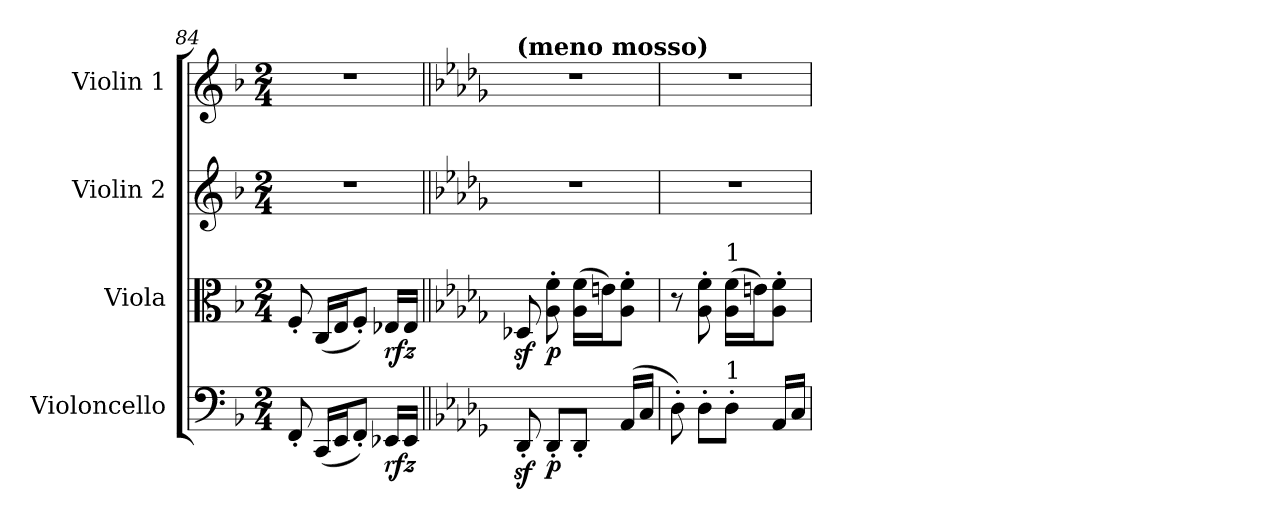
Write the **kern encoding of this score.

**kern	**dynam	**kern	**dynam	**kern	**kern
*part4	*part4	*part3	*part3	*part2	*part1
*staff4	*staff4	*staff3	*staff3	*staff2	*staff1
*I"Violoncello	*	*I"Viola	*	*I"Violin 2	*I"Violin 1
*I'Vc	*	*I'Vla	*	*I'Vln	*I'Vln
!!LO:LB:g=z
*clefF4	*	*clefC3	*	*clefG2	*clefG2
*k[b-]	*	*k[b-]	*	*k[b-]	*k[b-]
*M2/4	*	*M2/4	*	*M2/4	*M2/4
=84	=84	=84	=84	=84	=84
8FF'/	.	8F'/	.	2r	2r
(16CC/LL	.	(16C/LL	.	.	.
16EE/J	.	16E/J	.	.	.
8FF'/J)	.	8F'/J)	.	.	.
!	!LO:DY:b	!	!LO:DY:b	!	!
16EE-X/LL	rfz	16E-X/LL	rfz	.	.
16EE-/JJ	.	16E-/JJ	.	.	.
!!LO:LB:g=z
=85||	=85||	=85||	=85||	=85||	=85||
!!LO:REH:place=s1:a:B:cj:fs=14:t=E
*k[b-e-a-d-g-]	*	*k[b-e-a-d-g-]	*	*k[b-e-a-d-g-]	*k[b-e-a-d-g-]
!	!	!	!	!	!LO:TX:a:B:t=(meno mosso)
8DD-z<'/	.	8D-Xz</	.	2r	2r
!	!LO:DY:b	!	!LO:DY:b	!	!
8DD-'/L	p	8A-\' 8f\'	p	.	.
8DD-'/J	.	(16A-\ 16f\LL	.	.	.
.	.	16en\J)	.	.	.
(<16AA-/LL	.	8A-\' 8f\'J	.	.	.
16C/JJ	.	.	.	.	.
=86	=86	=86	=86	=86	=86
8D-'\)	.	8r	.	2r	2r
8D-'\L	.	8A-\' 8f\'	.	.	.
!	!	!LO:TX:a:t=1	!	!	!
!LO:TX:a:t=1	!	!	!	!	!
8D-'\J	.	(16A-\ 16f\LL	.	.	.
.	.	16en\J)	.	.	.
16AA-/LL	.	8A-\' 8f\'J	.	.	.
16C/JJ	.	.	.	.	.
=	=	=	=	=	=
*-	*-	*-	*-	*-	*-
